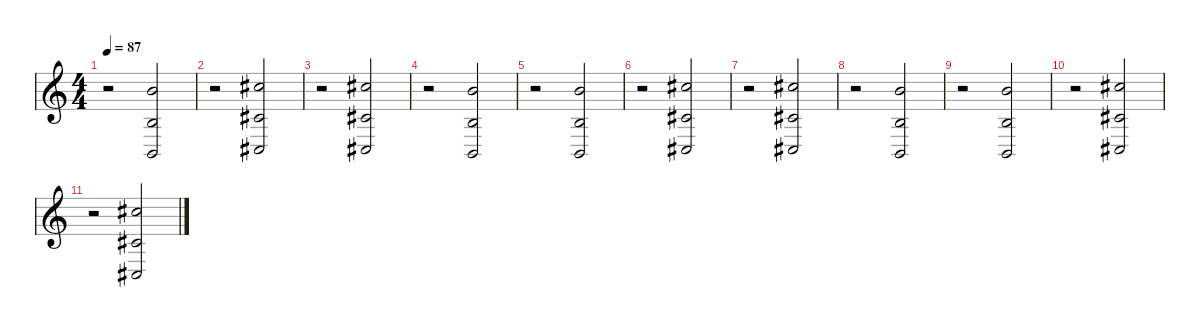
\defaultSystemsLayout 4
\hideDynamics
\bracketExtendMode nobrackets
\singleTrackTrackNamePolicy hidden
\multiTrackTrackNamePolicy hidden
\firstSystemTrackNameMode fullname
\otherSystemsTrackNameOrientation horizontal
\track ("Amb" "org.") {instrument drawbarorgan}
\staff {score}
\tuning (Db4 A3 E3 A2 E2 A1)
\ts (4 4)
\tempo 87
\clef g2
\ks c
r.2{dy f beam Down} (10.1 7.3 7.5).2{beam Up} |
r.2{beam Down} (12.1{acc #} 9.3{acc #} 9.5{acc #}).2{beam Up} |
r.2{beam Down} (12.1{acc #} 9.3{acc #} 9.5{acc #}).2{beam Up} |
r.2{beam Down} (10.1 7.3 7.5).2{beam Up} |
r.2{beam Down} (10.1 7.3 7.5).2{beam Up} |
r.2{beam Down} (12.1{acc #} 9.3{acc #} 9.5{acc #}).2{beam Up} |
r.2{beam Down} (12.1{acc #} 9.3{acc #} 9.5{acc #}).2{beam Up} |
r.2{beam Down} (10.1 7.3 7.5).2{beam Up} |
r.2{beam Down} (10.1 7.3 7.5).2{beam Up} |
r.2{beam Down} (12.1{acc #} 9.3{acc #} 9.5{acc #}).2{beam Up} |
r.2{beam Down} (12.1{acc #} 9.3{acc #} 9.5{acc #}).2{beam Up}
